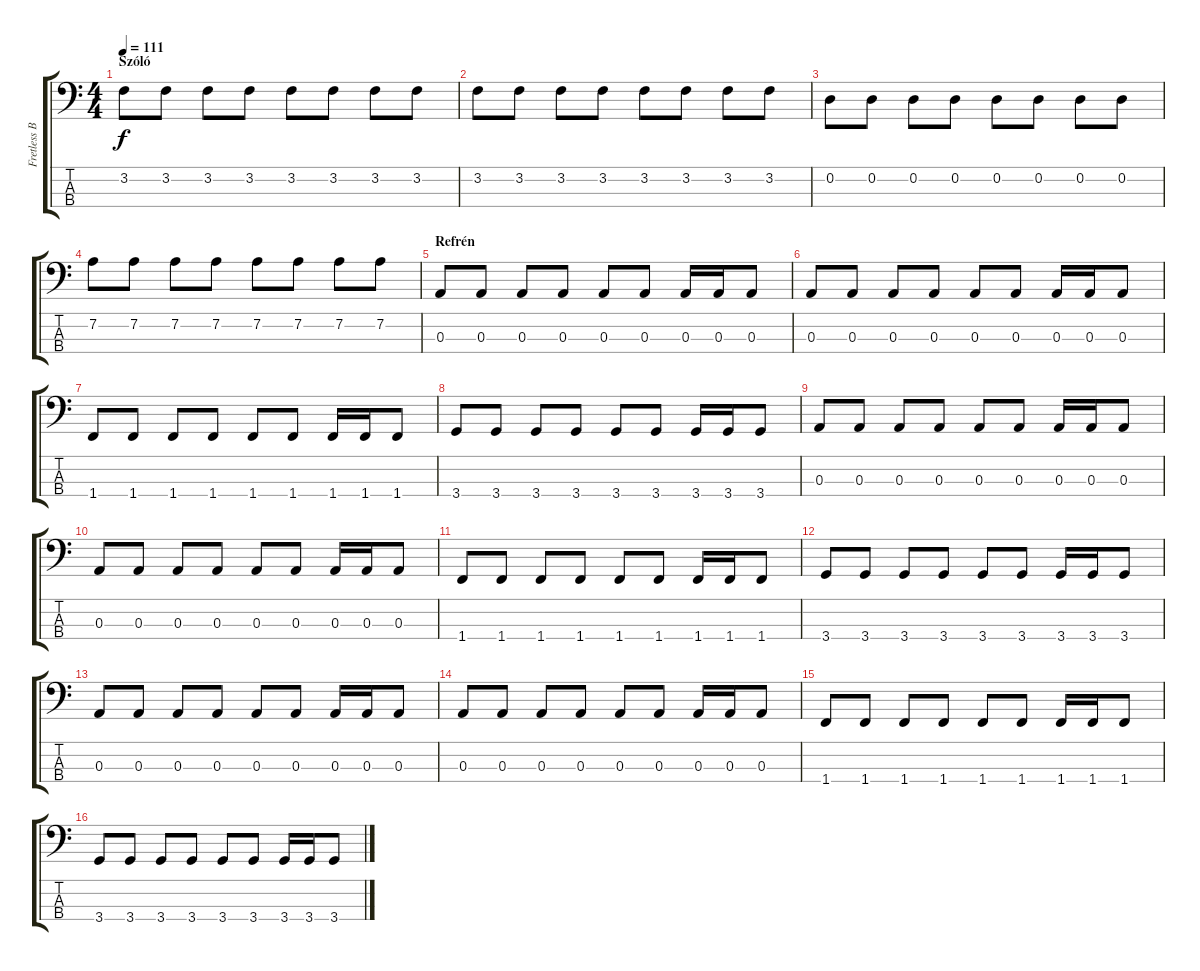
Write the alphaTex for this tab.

\track ("Fretless Bass" "Fretless B") {instrument fretlessbass}
\staff {score tabs}
\tuning (G2 D2 A1 E1) {hide}
\ts (4 4)
\section ("" "Szóló")
\tempo 111
\clef f4
\ks c
3.2.8{dy f} 3.2.8 3.2.8 3.2.8 3.2.8 3.2.8 3.2.8 3.2.8 |
3.2.8 3.2.8 3.2.8 3.2.8 3.2.8 3.2.8 3.2.8 3.2.8 |
0.2.8 0.2.8 0.2.8 0.2.8 0.2.8 0.2.8 0.2.8 0.2.8 |
7.2.8 7.2.8 7.2.8 7.2.8 7.2.8 7.2.8 7.2.8 7.2.8 |
\section ("" "Refrén")
0.3.8 0.3.8 0.3.8 0.3.8 0.3.8 0.3.8 0.3.16 0.3.16 0.3.8 |
0.3.8 0.3.8 0.3.8 0.3.8 0.3.8 0.3.8 0.3.16 0.3.16 0.3.8 |
1.4.8 1.4.8 1.4.8 1.4.8 1.4.8 1.4.8 1.4.16 1.4.16 1.4.8 |
3.4.8 3.4.8 3.4.8 3.4.8 3.4.8 3.4.8 3.4.16 3.4.16 3.4.8 |
0.3.8 0.3.8 0.3.8 0.3.8 0.3.8 0.3.8 0.3.16 0.3.16 0.3.8 |
0.3.8 0.3.8 0.3.8 0.3.8 0.3.8 0.3.8 0.3.16 0.3.16 0.3.8 |
1.4.8 1.4.8 1.4.8 1.4.8 1.4.8 1.4.8 1.4.16 1.4.16 1.4.8 |
3.4.8 3.4.8 3.4.8 3.4.8 3.4.8 3.4.8 3.4.16 3.4.16 3.4.8 |
0.3.8 0.3.8 0.3.8 0.3.8 0.3.8 0.3.8 0.3.16 0.3.16 0.3.8 |
0.3.8 0.3.8 0.3.8 0.3.8 0.3.8 0.3.8 0.3.16 0.3.16 0.3.8 |
1.4.8 1.4.8 1.4.8 1.4.8 1.4.8 1.4.8 1.4.16 1.4.16 1.4.8 |
3.4.8 3.4.8 3.4.8 3.4.8 3.4.8 3.4.8 3.4.16 3.4.16 3.4.8
